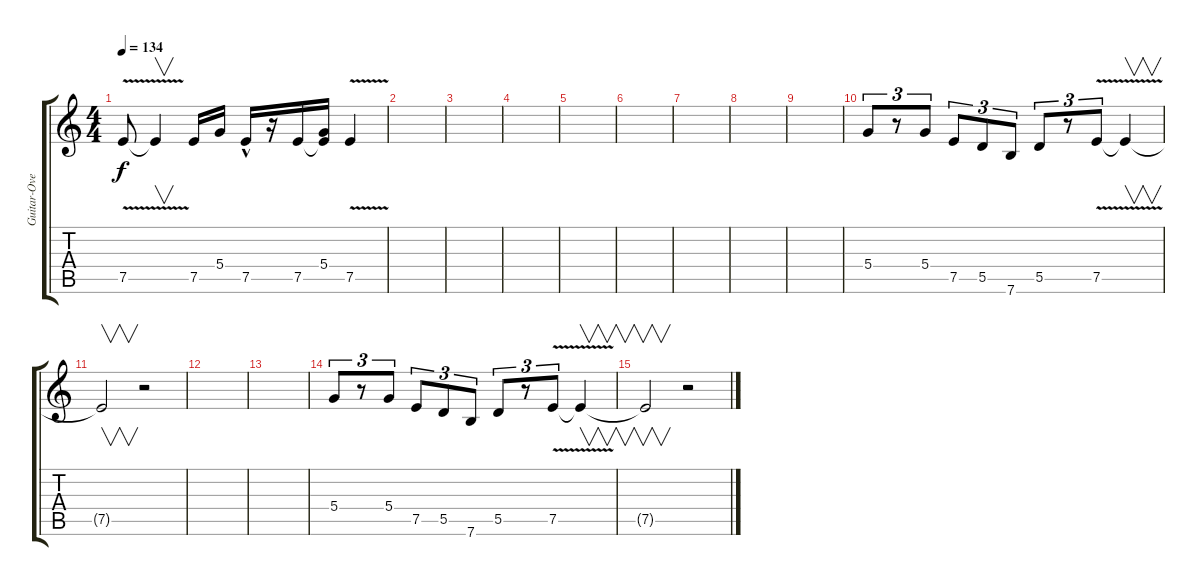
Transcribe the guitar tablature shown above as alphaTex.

\track ("Guitar-Overdubs" "Guitar-Ove") {instrument distortionguitar}
\staff {score tabs}
\tuning (E4 B3 G3 D3 A2 E2) {hide}
\ts (4 4)
\tempo 134
\clef g2
\ks c
7.5{v}.8{dy f} 7.5{t}.4{v} 7.5.16 5.4.16 7.5{hac}.16 r.16 7.5.16 (5.4 7.5{t}).16 7.5{v}.4 |
|
|
|
|
|
|
|
|
5.4.8{tu (3 2)} r.8{tu (3 2)} 5.4.8{tu (3 2)} 7.5.8{tu (3 2)} 5.5.8{tu (3 2)} 7.6.8{tu (3 2)} 5.5.8{tu (3 2)} r.8{tu (3 2)} 7.5{v}.8{tu (3 2)} 7.5{t}.4{v} |
7.5{t}.2{v} r.2 |
|
|
5.4.8{tu (3 2)} r.8{tu (3 2)} 5.4.8{tu (3 2)} 7.5.8{tu (3 2)} 5.5.8{tu (3 2)} 7.6.8{tu (3 2)} 5.5.8{tu (3 2)} r.8{tu (3 2)} 7.5{v}.8{tu (3 2)} 7.5{t}.4{v} |
7.5{t}.2{v} r.2
